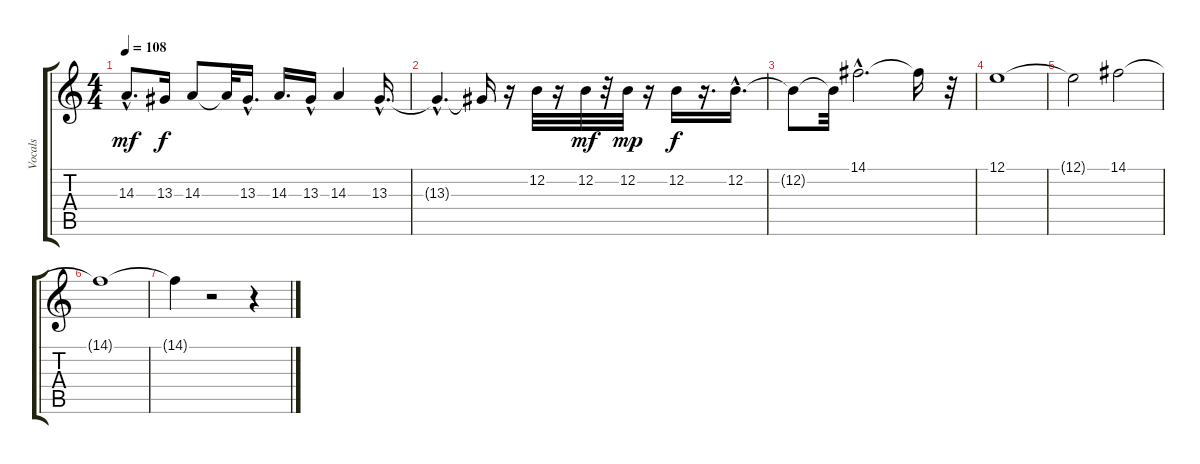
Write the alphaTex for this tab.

\track ("Vocals" "Vocals") {instrument trombone}
\staff {score tabs}
\tuning (E4 B3 G3 D3 A2 E2) {hide}
\ts (4 4)
\tempo 108
\clef g2
\ks c
14.3{hac}.8{d dy mf} 13.3.16{dy f} 14.3.8 14.3{t}.32 13.3{hac}.16{d} 14.3.16{d} 13.3{hac}.16 14.3.4 13.3{hac}.16{d} |
13.3{hac t}.4{d} 13.3{t}.16 r.16 12.2.32 r.16 12.2.32{dy mf} r.32 12.2.32{dy mp} r.16 12.2.16{dy f} r.16{d} 12.2{hac}.16{d} |
12.2{t}.8 12.2{t}.32 14.1{hac}.2{d} 14.1{t}.16 r.32 |
12.1.1 |
12.1{t}.2 14.1.2 |
14.1{t}.1 |
14.1{t}.4 r.2 r.4
